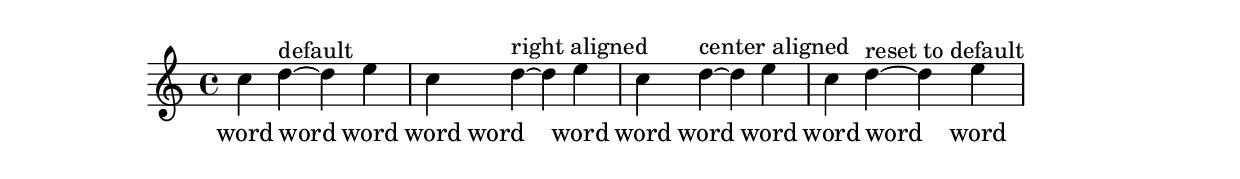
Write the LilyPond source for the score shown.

%% DO NOT EDIT this file manually; it is automatically
%% generated from LSR http://lsr.di.unimi.it
%% Make any changes in LSR itself, or in Documentation/snippets/new/ ,
%% and then run scripts/auxiliar/makelsr.py
%%
%% This file is in the public domain.
\version "2.19.2"

\header {
  lsrtags = "text, vocal-music"

  texidoc = "
By default, lyrics syllables that start a melisma are left aligned on
their note.  The alignment can be altered using the
@code{lyricMelismaAlignment} property.

"
  doctitle = "Aligning syllables with melisma"
} % begin verbatim

\score {
  <<
    \new Staff {
      \relative c''
      \new Voice = "vocal" {
        c d~^\markup default  d e
        c d~^\markup "right aligned" d e
        c d~^\markup "center aligned" d e
        c d~^\markup "reset to default" d e
      }
    }
    \new Lyrics \lyricsto "vocal" {
      word word word
      \set lyricMelismaAlignment = #RIGHT
      word word word
      \set lyricMelismaAlignment = #CENTER
      word word word
      \unset lyricMelismaAlignment
      word word word
    }
  >>
}
